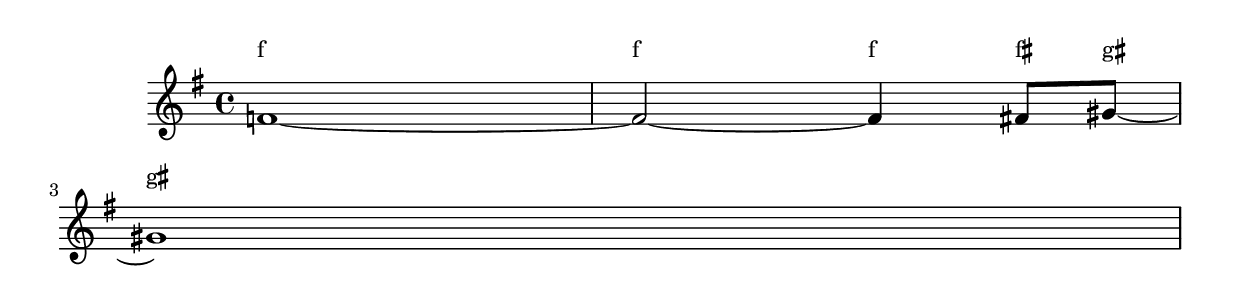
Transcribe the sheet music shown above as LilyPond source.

\version "2.7.13"

\header {
  texidoc = "The second and third notes should not get accidentals,
6    because they are tied to a note.  However, an accidental is
    present if the line is broken at the tie, which happens for the G
    sharp."

}
\layout {
  raggedright = ##t
}

mus =  	\relative c' {
  f1~
  f2~f4 % ~ f8
  fis8  gis8 ~
  \break
  gis1
}

<<
  \new NoteNames \mus
  \new Voice { \key g \major \mus }
>>
